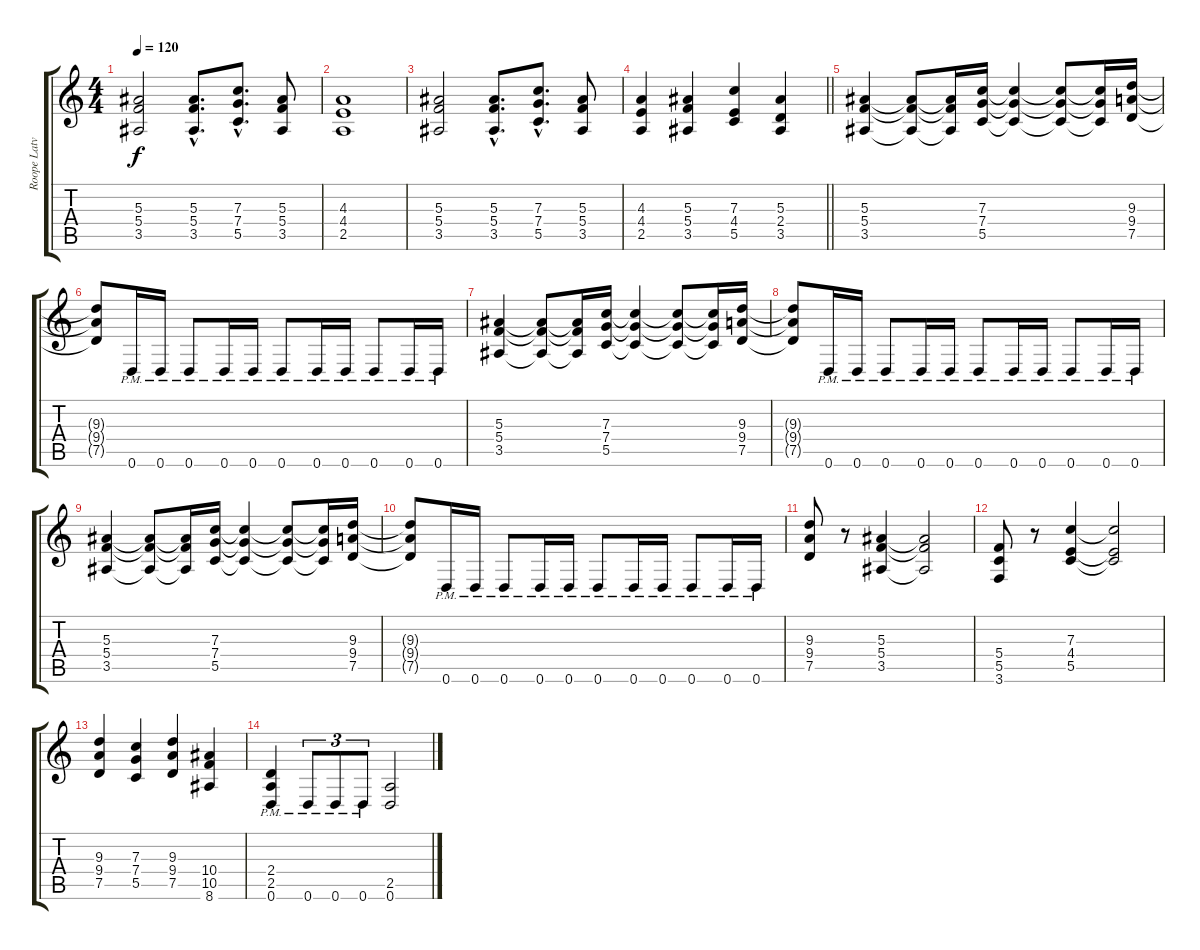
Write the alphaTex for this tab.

\track ("Roope Latvala" "Roope Latv") {instrument distortionguitar}
\staff {score tabs}
\tuning (D4 A3 F3 C3 G2 D2) {hide}
\ts (4 4)
\tempo 120
\clef g2
\ks c
(5.3 5.4 3.5).2{dy f} (5.3{hac} 5.4{hac} 3.5{hac}).8{d} (7.3{hac} 7.4{hac} 5.5{hac}).8{d} (5.3 5.4 3.5).8 |
(4.3 4.4 2.5).1 |
(5.3 5.4 3.5).2 (5.3{hac} 5.4{hac} 3.5{hac}).8{d} (7.3{hac} 7.4{hac} 5.5{hac}).8{d} (5.3 5.4 3.5).8 |
\barLineRight lightlight
(4.3 4.4 2.5).4 (5.3 5.4 3.5).4 (7.3 4.4 5.5).4 (5.3 2.4 3.5).4 |
(5.3 5.4 3.5).4 (5.3{t} 5.4{t} 3.5{t}).8 (5.3{t} 5.4{t} 3.5{t}).16 (7.3 7.4 5.5).16 (7.3{t} 7.4{t} 5.5{t}).4 (7.3{t} 7.4{t} 5.5{t}).8 (7.3{t} 7.4{t} 5.5{t}).16 (9.3 9.4 7.5).16 |
(9.3{t} 9.4{t} 7.5{t}).8 0.6{pm}.16 0.6{pm}.16 0.6{pm}.8 0.6{pm}.16 0.6{pm}.16 0.6{pm}.8 0.6{pm}.16 0.6{pm}.16 0.6{pm}.8 0.6{pm}.16 0.6{pm}.16 |
(5.3 5.4 3.5).4 (5.3{t} 5.4{t} 3.5{t}).8 (5.3{t} 5.4{t} 3.5{t}).16 (7.3 7.4 5.5).16 (7.3{t} 7.4{t} 5.5{t}).4 (7.3{t} 7.4{t} 5.5{t}).8 (7.3{t} 7.4{t} 5.5{t}).16 (9.3 9.4 7.5).16 |
(9.3{t} 9.4{t} 7.5{t}).8 0.6{pm}.16 0.6{pm}.16 0.6{pm}.8 0.6{pm}.16 0.6{pm}.16 0.6{pm}.8 0.6{pm}.16 0.6{pm}.16 0.6{pm}.8 0.6{pm}.16 0.6{pm}.16 |
(5.3 5.4 3.5).4 (5.3{t} 5.4{t} 3.5{t}).8 (5.3{t} 5.4{t} 3.5{t}).16 (7.3 7.4 5.5).16 (7.3{t} 7.4{t} 5.5{t}).4 (7.3{t} 7.4{t} 5.5{t}).8 (7.3{t} 7.4{t} 5.5{t}).16 (9.3 9.4 7.5).16 |
(9.3{t} 9.4{t} 7.5{t}).8 0.6{pm}.16 0.6{pm}.16 0.6{pm}.8 0.6{pm}.16 0.6{pm}.16 0.6{pm}.8 0.6{pm}.16 0.6{pm}.16 0.6{pm}.8 0.6{pm}.16 0.6{pm}.16 |
(9.3 9.4 7.5).8 r.8 (5.3 5.4 3.5).4 (5.3{t} 5.4{t} 3.5{t}).2 |
(5.4 5.5 3.6).8 r.8 (7.3 4.4 5.5).4 (7.3{t} 4.4{t} 5.5{t}).2 |
(9.3 9.4 7.5).4 (7.3 7.4 5.5).4 (9.3 9.4 7.5).4 (10.4 10.5 8.6).4 |
(2.4{pm} 2.5{pm} 0.6{pm}).4 0.6{pm}.8{tu (3 2)} 0.6{pm}.8{tu (3 2)} 0.6{pm}.8{tu (3 2)} (2.5 0.6).2
